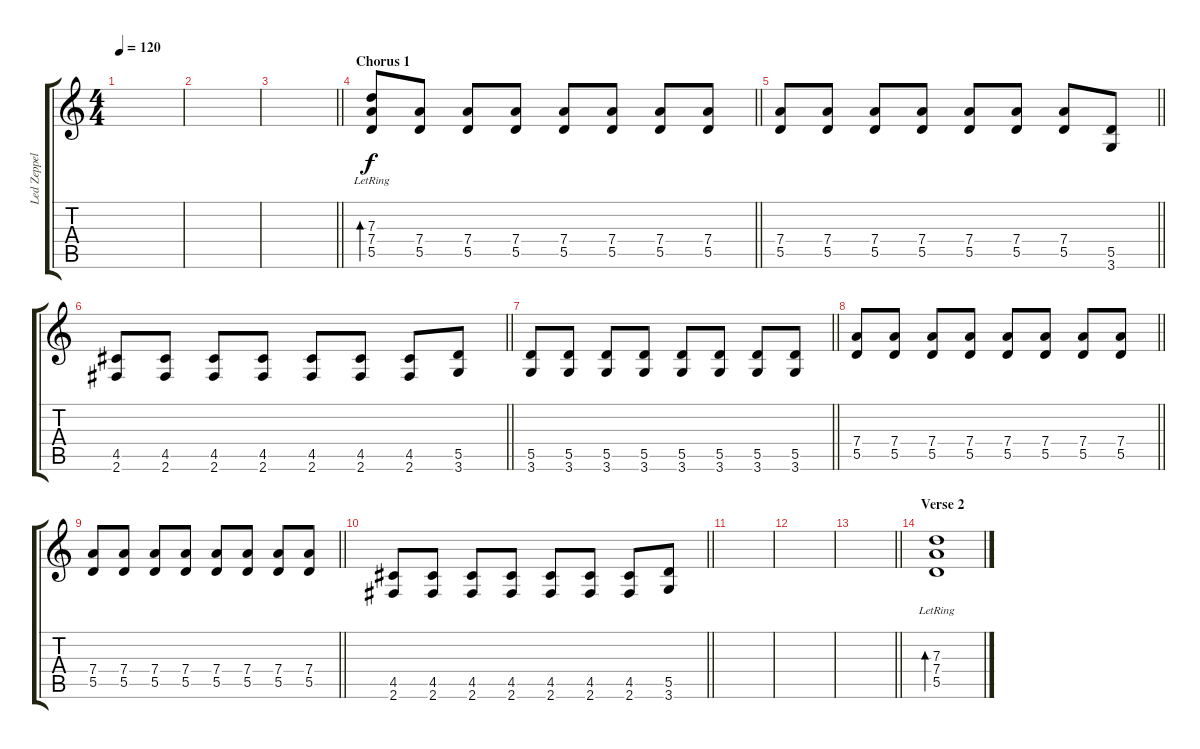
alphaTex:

\track ("Led Zeppelin Tuyay(Clean)" "Led Zeppel") {instrument electricguitarclean}
\staff {score tabs}
\tuning (E4 B3 G3 D3 A2 E2) {hide}
\ts (4 4)
\tempo 120
\clef g2
\ks c
|
|
\barLineRight lightlight
|
\section ("" "Chorus 1")
\barLineRight lightlight
(7.3{lr} 7.4 5.5).8{bd 60} (7.4 5.5).8 (7.4 5.5).8 (7.4 5.5).8 (7.4 5.5).8 (7.4 5.5).8 (7.4 5.5).8 (7.4 5.5).8 |
\barLineRight lightlight
(7.4 5.5).8 (7.4 5.5).8 (7.4 5.5).8 (7.4 5.5).8 (7.4 5.5).8 (7.4 5.5).8 (7.4 5.5).8 (5.5 3.6).8 |
\barLineRight lightlight
(4.5 2.6).8 (4.5 2.6).8 (4.5 2.6).8 (4.5 2.6).8 (4.5 2.6).8 (4.5 2.6).8 (4.5 2.6).8 (5.5 3.6).8 |
\section ("" "")
\barLineRight lightlight
(5.5 3.6).8 (5.5 3.6).8 (5.5 3.6).8 (5.5 3.6).8 (5.5 3.6).8 (5.5 3.6).8 (5.5 3.6).8 (5.5 3.6).8 |
\barLineRight lightlight
(7.4 5.5).8 (7.4 5.5).8 (7.4 5.5).8 (7.4 5.5).8 (7.4 5.5).8 (7.4 5.5).8 (7.4 5.5).8 (7.4 5.5).8 |
\barLineRight lightlight
(7.4 5.5).8 (7.4 5.5).8 (7.4 5.5).8 (7.4 5.5).8 (7.4 5.5).8 (7.4 5.5).8 (7.4 5.5).8 (7.4 5.5).8 |
\barLineRight lightlight
(4.5 2.6).8 (4.5 2.6).8 (4.5 2.6).8 (4.5 2.6).8 (4.5 2.6).8 (4.5 2.6).8 (4.5 2.6).8 (5.5 3.6).8 |
|
|
\barLineRight lightlight
|
\section ("" "Verse 2")
(7.3{lr} 7.4{lr} 5.5{lr}).1{bd 60}
